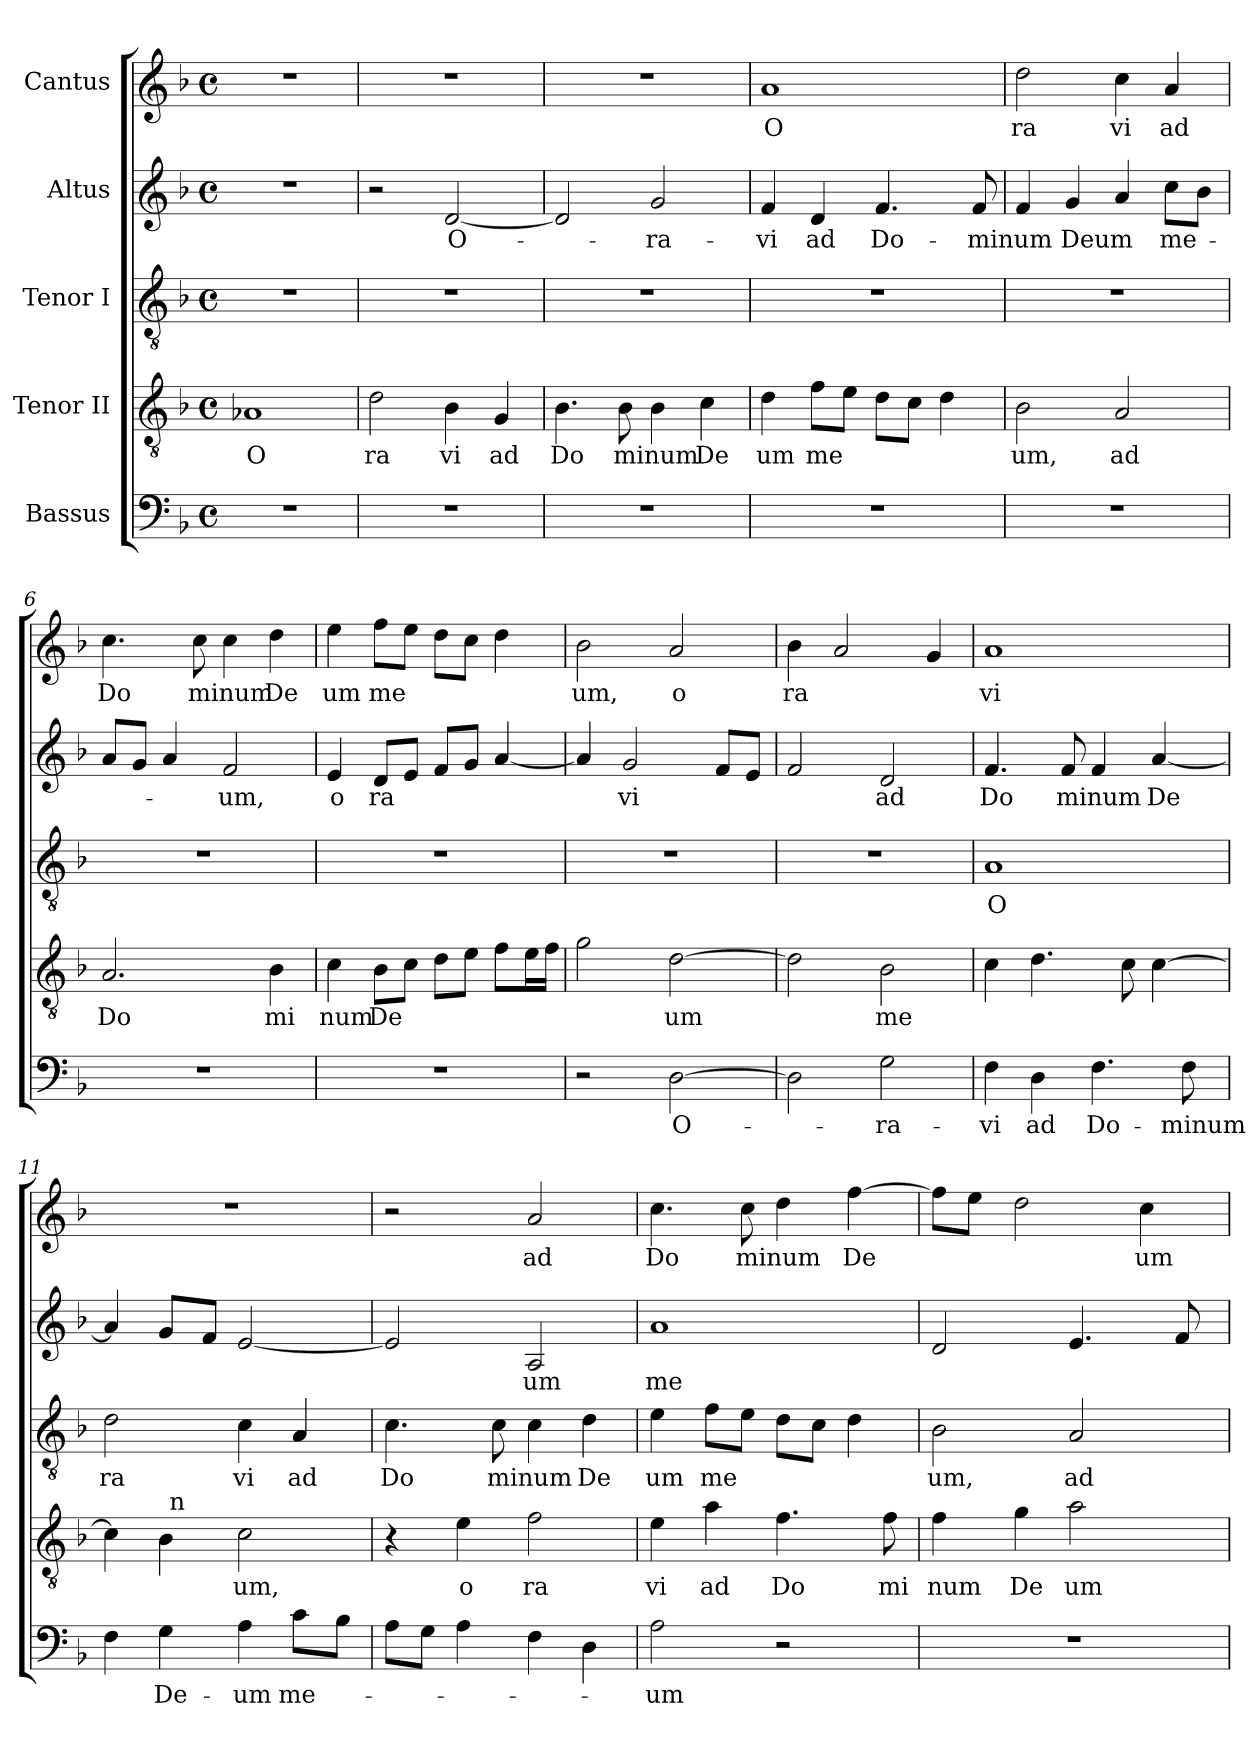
**kern	**text	**kern	**text	**kern	**text	**kern	**text	**kern	**text
*part5	*part5	*part4	*part4	*part3	*part3	*part2	*part2	*part1	*part1
*staff5	*staff5	*staff4	*staff4	*staff3	*staff3	*staff2	*staff2	*staff1	*staff1
*I"Bassus	*	*I"Tenor II	*	*I"Tenor I	*	*I"Altus	*	*I"Cantus	*
!!LO:PB:g=z
*stria5	*	*stria5	*	*stria5	*	*stria5	*	*stria5	*
*clefF4	*	*clefGv2	*	*clefGv2	*	*clefG2	*	*clefG2	*
*k[b-]	*	*k[b-]	*	*k[b-]	*	*k[b-]	*	*k[b-]	*
*F:	*	*F:	*	*F:	*	*F:	*	*F:	*
*M4/4	*	*M4/4	*	*M4/4	*	*M4/4	*	*M4/4	*
*met(c)	*	*met(c)	*	*met(c)	*	*met(c)	*	*met(c)	*
=1	=1	=1	=1	=1	=1	=1	=1	=1	=1
!	!	!	!LO:LY:b:cj	!	!	!	!	!	!
1r	.	1A-X	O	1r	.	1r	.	1r	.
=2	=2	=2	=2	=2	=2	=2	=2	=2	=2
!	!	!	!LO:LY:b:cj	!	!	!	!	!	!
1r	.	2d\	ra	1r	.	2r	.	1r	.
!	!	!	!LO:LY:b:cj	!	!	!	!LO:LY:b:cj	!	!
.	.	4B-\	vi	.	.	[<2d/	O-	.	.
!	!	!	!LO:LY:b:cj	!	!	!	!	!	!
.	.	4G/	ad	.	.	.	.	.	.
=3	=3	=3	=3	=3	=3	=3	=3	=3	=3
!	!	!	!LO:LY:b:cj	!	!	!	!	!	!
1r	.	4.B-\	Do	1r	.	2d/]	.	1r	.
!	!	!	!LO:LY:b	!	!	!	!	!	!
.	.	8B-\	minum	.	.	.	.	.	.
!	!	!	!	!	!	!	!LO:LY:b:cj	!	!
.	.	4B-\	.	.	.	2g/	-ra-	.	.
!	!	!	!LO:LY:b:cj	!	!	!	!	!	!
.	.	4c\	De	.	.	.	.	.	.
=4	=4	=4	=4	=4	=4	=4	=4	=4	=4
!	!	!	!LO:LY:b:cj	!	!	!	!LO:LY:b:cj	!	!LO:LY:b:cj
1r	.	4d\	um	1r	.	4f/	-vi	1a	O
!	!	!	!LO:LY:b	!	!	!	!LO:LY:b:cj	!	!
.	.	8f\L	me	.	.	4d/	ad	.	.
.	.	8e\J	.	.	.	.	.	.	.
!	!	!	!	!	!	!	!LO:LY:b:cj	!	!
.	.	8d\L	.	.	.	4.f/	Do-	.	.
.	.	8c\J	.	.	.	.	.	.	.
.	.	4d\	.	.	.	.	.	.	.
!	!	!	!	!	!	!	!LO:LY:b	!	!
.	.	.	.	.	.	8f/	-minum	.	.
=5	=5	=5	=5	=5	=5	=5	=5	=5	=5
!	!	!	!LO:LY:b:cj	!	!	!	!	!	!LO:LY:b:cj
1r	.	2B-\	um,	1r	.	4f/	.	2dd\	ra
!	!	!	!	!	!	!	!LO:LY:b	!	!
.	.	.	.	.	.	4g/	Deum	.	.
!	!	!	!LO:LY:b:cj	!	!	!	!	!	!LO:LY:b:cj
.	.	2A/	ad	.	.	4a/	.	4cc\	vi
!	!	!	!	!	!	!	!LO:LY:b	!	!LO:LY:b:cj
.	.	.	.	.	.	8cc\L	me-	4a/	ad
.	.	.	.	.	.	8b-\J	.	.	.
=6	=6	=6	=6	=6	=6	=6	=6	=6	=6
!	!	!	!LO:LY:b:cj	!	!	!	!	!	!LO:LY:b:cj
1r	.	2.A/	Do	1r	.	8a/L	.	4.cc\	Do
.	.	.	.	.	.	8g/J	.	.	.
.	.	.	.	.	.	4a/	.	.	.
!	!	!	!	!	!	!	!	!	!LO:LY:b
.	.	.	.	.	.	.	.	8cc\	minum
!	!	!	!	!	!	!	!LO:LY:b:cj	!	!
.	.	.	.	.	.	2f/	-um,	4cc\	.
!	!	!	!LO:LY:b:cj	!	!	!	!	!	!LO:LY:b:cj
.	.	4B-\	mi	.	.	.	.	4dd\	De
!!LO:LB:g=z
=7	=7	=7	=7	=7	=7	=7	=7	=7	=7
!	!	!	!LO:LY:b:cj	!	!	!	!LO:LY:b:cj	!	!LO:LY:b:cj
1r	.	4c\	num	1r	.	4e/	o	4ee\	um
!	!	!	!LO:LY:b	!	!	!	!LO:LY:b:cj	!	!LO:LY:b
.	.	8B-\L	De	.	.	8d/L	ra	8ff\L	me
.	.	8c\J	.	.	.	8e/J	.	8ee\J	.
.	.	8d\L	.	.	.	8f/L	.	8dd\L	.
.	.	8e\J	.	.	.	8g/J	.	8cc\J	.
.	.	8f\L	.	.	.	[<4a/	.	4dd\	.
.	.	16e\	.	.	.	.	.	.	.
.	.	16f\J	.	.	.	.	.	.	.
=8	=8	=8	=8	=8	=8	=8	=8	=8	=8
!	!	!	!	!	!	!	!	!	!LO:LY:b:cj
2r	.	2g\	.	1r	.	4a/]	.	2b-\	um,
!	!	!	!	!	!	!	!LO:LY:b:cj	!	!
.	.	.	.	.	.	2g/	vi	.	.
!	!LO:LY:b:cj	!	!LO:LY:b	!	!	!	!	!	!LO:LY:b:cj
[>2D\	O-	[>2d\	um	.	.	.	.	2a/	o
.	.	.	.	.	.	8f/L	.	.	.
.	.	.	.	.	.	8e/J	.	.	.
=9	=9	=9	=9	=9	=9	=9	=9	=9	=9
!	!	!	!	!	!	!	!	!	!LO:LY:b:cj
2D\]	.	2d\]	.	1r	.	2f/	.	4b-\	ra
.	.	.	.	.	.	.	.	2a/	.
!	!LO:LY:b:cj	!	!LO:LY:b	!	!	!	!LO:LY:b:cj	!	!
2G\	-ra-	2B-\	me	.	.	2d/	ad	.	.
.	.	.	.	.	.	.	.	4g/	.
=10	=10	=10	=10	=10	=10	=10	=10	=10	=10
!	!LO:LY:b:cj	!	!	!	!LO:LY:b:cj	!	!LO:LY:b:cj	!	!LO:LY:b:cj
4F\	-vi	4c\	.	1A	O	4.f/	Do	1a	vi
!	!LO:LY:b:cj	!	!	!	!	!	!	!	!
4D\	ad	4.d\	.	.	.	.	.	.	.
!	!	!	!	!	!	!	!LO:LY:b	!	!
.	.	.	.	.	.	8f/	minum	.	.
!	!LO:LY:b:cj	!	!	!	!	!	!	!	!
4.F\	Do-	.	.	.	.	4f/	.	.	.
.	.	8c\	.	.	.	.	.	.	.
!	!	!	!	!	!	!	!LO:LY:b	!	!
.	.	[>4c\	.	.	.	[<4a/	De	.	.
!	!LO:LY:b	!	!	!	!	!	!	!	!
8F\	-minum	.	.	.	.	.	.	.	.
=11	=11	=11	=11	=11	=11	=11	=11	=11	=11
!	!	!	!	!	!LO:LY:b:cj	!	!	!	!
*	*	*^	*	*	*	*	*	*	*
4F\	.	4c\]	4ryy	.	2d\	ra	4a/]	.	1r	.
!	!LO:LY:b:cj	!	!	!	!	!	!	!	!	!
4G\	De-	4B-\	64ryy	.	.	.	8g/L	.	.	.
!	!	!	!LO:TX:a:t=n	!	!	!	!	!	!	!
.	.	.	2ryy	.	.	.	.	.	.	.
.	.	.	.	.	.	.	8f/J	.	.	.
!	!LO:LY:b:cj	!	!	!LO:LY:b:cj	!	!LO:LY:b:cj	!	!	!	!
4A\	-um	2c\	.	um,	4c\	vi	[<2e/	.	.	.
!	!LO:LY:b	!	!	!	!	!LO:LY:b:cj	!	!	!	!
8c\L	me-	.	.	.	4A/	ad	.	.	.	.
.	.	.	8...ryy	.	.	.	.	.	.	.
8B-\J	.	.	.	.	.	.	.	.	.	.
=12	=12	=12	=12	=12	=12	=12	=12	=12	=12	=12
!	!	!	!	!	!	!LO:LY:b:cj	!	!	!	!
*	*	*v	*v	*	*	*	*	*	*	*
8A\L	.	4r	.	4.c\	Do	2e/]	.	2r	.
8G\J	.	.	.	.	.	.	.	.	.
!	!	!	!LO:LY:b:cj	!	!	!	!	!	!
4A\	.	4e\	o	.	.	.	.	.	.
!	!	!	!	!	!LO:LY:b	!	!	!	!
.	.	.	.	8c\	minum	.	.	.	.
!	!	!	!LO:LY:b:cj	!	!	!	!LO:LY:b:cj	!	!LO:LY:b:cj
4F\	.	2f\	ra	4c\	.	2A/	um	2a/	ad
!	!	!	!	!	!LO:LY:b:cj	!	!	!	!
4D\	.	.	.	4d\	De	.	.	.	.
=13	=13	=13	=13	=13	=13	=13	=13	=13	=13
!	!LO:LY:b:cj	!	!LO:LY:b:cj	!	!LO:LY:b:cj	!	!LO:LY:b:cj	!	!LO:LY:b:cj
2A\	-um	4e\	vi	4e\	um	1a	me	4.cc\	Do
!	!	!	!LO:LY:b:cj	!	!LO:LY:b	!	!	!	!
.	.	4a\	ad	8f\L	me	.	.	.	.
!	!	!	!	!	!	!	!	!	!LO:LY:b
.	.	.	.	8e\J	.	.	.	8cc\	minum
!	!	!	!LO:LY:b:cj	!	!	!	!	!	!
2r	.	4.f\	Do	8d\L	.	.	.	4dd\	.
.	.	.	.	8c\J	.	.	.	.	.
!	!	!	!	!	!	!	!	!	!LO:LY:b
.	.	.	.	4d\	.	.	.	[>4ff\	De
!	!	!	!LO:LY:b:cj	!	!	!	!	!	!
.	.	8f\	mi	.	.	.	.	.	.
!!LO:LB:g=z
=14	=14	=14	=14	=14	=14	=14	=14	=14	=14
!	!	!	!LO:LY:b:cj	!	!LO:LY:b:cj	!	!	!	!
*	*	*	*	*	*	*	*	*^	*
1r	.	4f\	num	2B-\	um,	2d/	.	8ff\L]	8ryy	.
.	.	.	.	.	.	.	.	8ee\J	32.ryy	.
.	.	.	.	.	.	.	.	.	2ryy	.
!	!	!	!LO:LY:b:cj	!	!	!	!	!	!	!
.	.	4g\	De	.	.	.	.	2dd\	.	.
!	!	!	!LO:LY:b:cj	!	!LO:LY:b:cj	!	!	!	!	!
.	.	2a\	um	2A/	ad	4.e/	.	.	.	.
.	.	.	.	.	.	.	.	.	4ryy	.
!	!	!	!	!	!	!	!	!	!	!LO:LY:b:cj
.	.	.	.	.	.	.	.	4cc\	.	um
.	.	.	.	.	.	8f/	.	.	.	.
.	.	.	.	.	.	.	.	.	16ryy	.
.	.	.	.	.	.	.	.	.	64ryy	.
*	*	*	*	*	*	*	*	*v	*v	*
=	=	=	=	=	=	=	=	=	=
*-	*-	*-	*-	*-	*-	*-	*-	*-	*-
